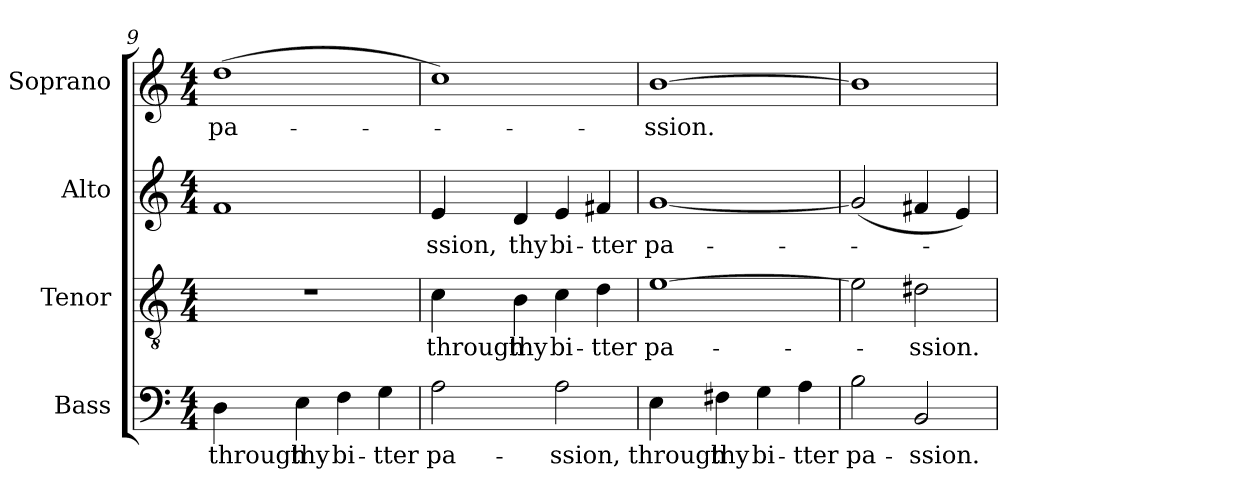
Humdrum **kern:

**kern	**text	**kern	**text	**kern	**text	**kern	**text
*part4	*part4	*part3	*part3	*part2	*part2	*part1	*part1
*staff4	*staff4	*staff3	*staff3	*staff2	*staff2	*staff1	*staff1
*I"Bass	*	*I"Tenor	*	*I"Alto	*	*I"Soprano	*
*I'B.	*	*I'T.	*	*I'A.	*	*I'S.	*
*clefF4	*	*clefGv2	*	*clefG2	*	*clefG2	*
*	*	*ITrd7c12	*	*	*	*	*
*k[]	*	*k[]	*	*k[]	*	*k[]	*
*C:	*	*C:	*	*C:	*	*C:	*
*M4/4	*	*M4/4	*	*M4/4	*	*M4/4	*
=9	=9	=9	=9	=9	=9	=9	=9
!	!LO:LY:b:color=#000000	!	!	!	!	!	!
!	!	!	!	!	!	!	!LO:LY:b:color=#000000
4Di\	through	1r	.	1fi	.	(1ddi	pa-
!	!LO:LY:b:color=#000000	!	!	!	!	!	!
4Ei\	thy	.	.	.	.	.	.
!	!LO:LY:b:color=#000000	!	!	!	!	!	!
4Fi\	bi-	.	.	.	.	.	.
!	!LO:LY:b:color=#000000	!	!	!	!	!	!
4Gi\	-tter	.	.	.	.	.	.
=10	=10	=10	=10	=10	=10	=10	=10
!	!LO:LY:b:color=#000000	!	!	!	!	!	!
!	!	!	!LO:LY:b:color=#000000	!	!	!	!
!	!	!	!	!	!LO:LY:b:color=#000000	!	!
2Ai\	pa-	4Ci\	through	4ei/	-ssion,	1cci)	.
!	!	!	!LO:LY:b:color=#000000	!	!	!	!
!	!	!	!	!	!LO:LY:b:color=#000000	!	!
.	.	4BBi\	thy	4di/	thy	.	.
!	!LO:LY:b:color=#000000	!	!	!	!	!	!
!	!	!	!LO:LY:b:color=#000000	!	!	!	!
!	!	!	!	!	!LO:LY:b:color=#000000	!	!
2Ai\	-ssion,	4Ci\	bi-	4ei/	bi-	.	.
!	!	!	!LO:LY:b:color=#000000	!	!	!	!
!	!	!	!	!	!LO:LY:b:color=#000000	!	!
.	.	4Di\	-tter	4f#Xi/	-tter	.	.
=11	=11	=11	=11	=11	=11	=11	=11
!	!LO:LY:b:color=#000000	!	!	!	!	!	!
!	!	!	!LO:LY:b:color=#000000	!	!	!	!
!	!	!	!	!	!LO:LY:b:color=#000000	!	!
!	!	!	!	!	!	!	!LO:LY:b:color=#000000
4Ei\	through	[1Ei	pa-	[1gi	pa-	[1bi	-ssion.
!	!LO:LY:b:color=#000000	!	!	!	!	!	!
4F#Xi\	thy	.	.	.	.	.	.
!	!LO:LY:b:color=#000000	!	!	!	!	!	!
4Gi\	bi-	.	.	.	.	.	.
!	!LO:LY:b:color=#000000	!	!	!	!	!	!
4Ai\	-tter	.	.	.	.	.	.
=12	=12	=12	=12	=12	=12	=12	=12
!	!LO:LY:b:color=#000000	!	!	!	!	!	!
2Bi\	pa-	2Ei\]	.	(2gi/]	.	1bi]	.
!	!LO:LY:b:color=#000000	!	!	!	!	!	!
!	!	!	!LO:LY:b:color=#000000	!	!	!	!
2BBi/	-ssion.	2D#Xi\	-ssion.	4f#Xi/	.	.	.
.	.	.	.	4ei/)	.	.	.
=	=	=	=	=	=	=	=
*-	*-	*-	*-	*-	*-	*-	*-
